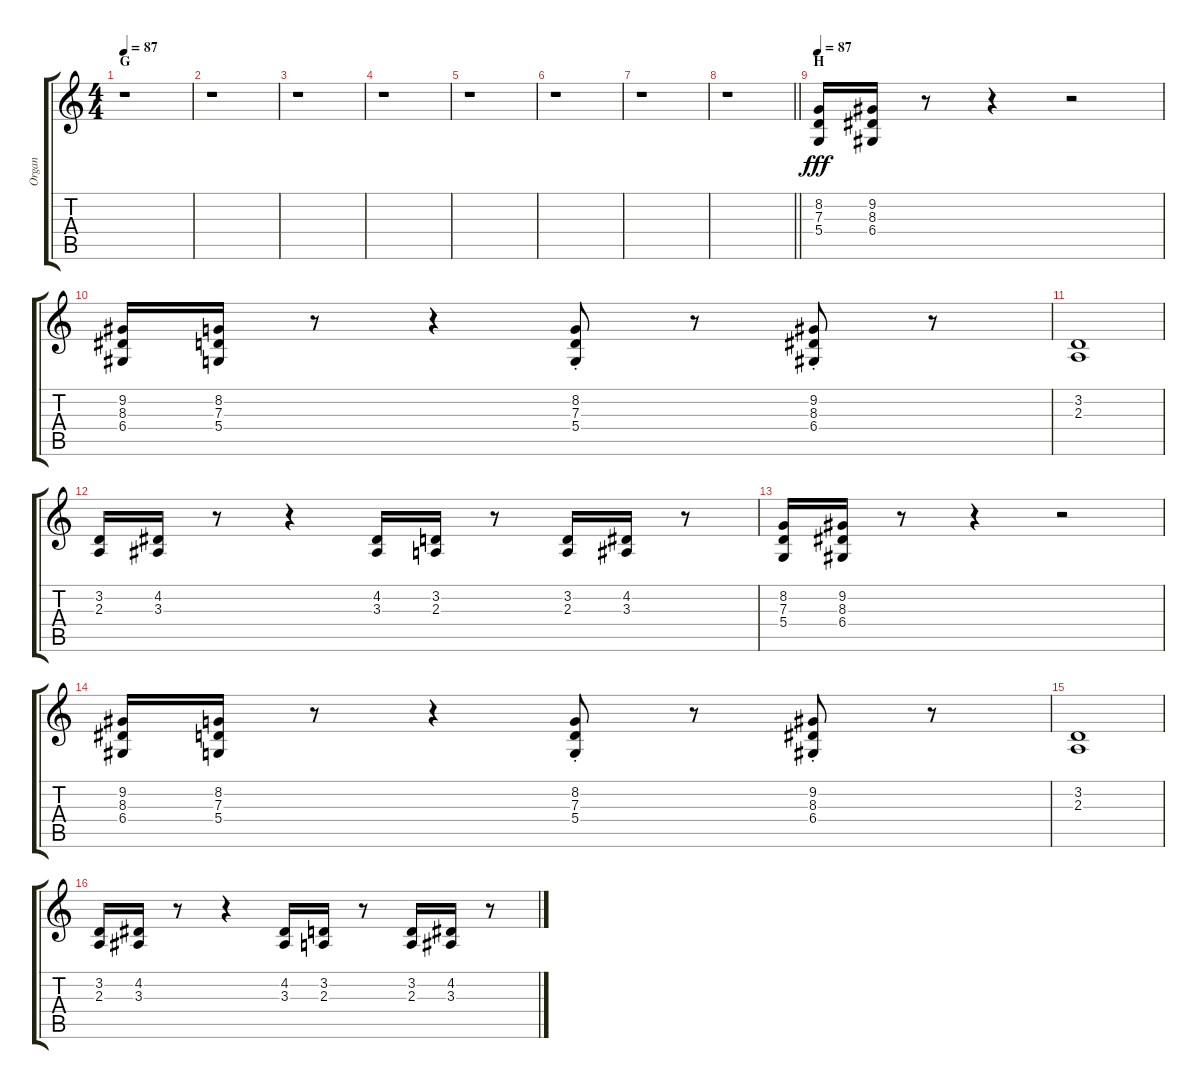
\track ("Organ" "Organ") {instrument percussiveorgan}
\staff {score tabs}
\tuning (E4 B3 G3 D3 A2 E2) {hide}
\ts (4 4)
\section ("" "G")
\tempo 87
\clef g2
\ks c
r.1{dy fff} |
r.1 |
r.1 |
r.1 |
r.1 |
r.1 |
r.1 |
\barLineRight lightlight
r.1 |
\section ("" "H")
\tempo 87
(8.2 7.3 5.4).16 (9.2 8.3 6.4).16 r.8 r.4 r.2 |
(9.2 8.3 6.4).16 (8.2 7.3 5.4).16 r.8 r.4 (8.2{st} 7.3{st} 5.4{st}).8 r.8 (9.2{st} 8.3{st} 6.4{st}).8 r.8 |
(3.2 2.3).1 |
(3.2 2.3).16 (4.2 3.3).16 r.8 r.4 (4.2 3.3).16 (3.2 2.3).16 r.8 (3.2 2.3).16 (4.2 3.3).16 r.8 |
(8.2 7.3 5.4).16 (9.2 8.3 6.4).16 r.8 r.4 r.2 |
(9.2 8.3 6.4).16 (8.2 7.3 5.4).16 r.8 r.4 (8.2{st} 7.3{st} 5.4{st}).8 r.8 (9.2{st} 8.3{st} 6.4{st}).8 r.8 |
(3.2 2.3).1 |
(3.2 2.3).16 (4.2 3.3).16 r.8 r.4 (4.2 3.3).16 (3.2 2.3).16 r.8 (3.2 2.3).16 (4.2 3.3).16 r.8
